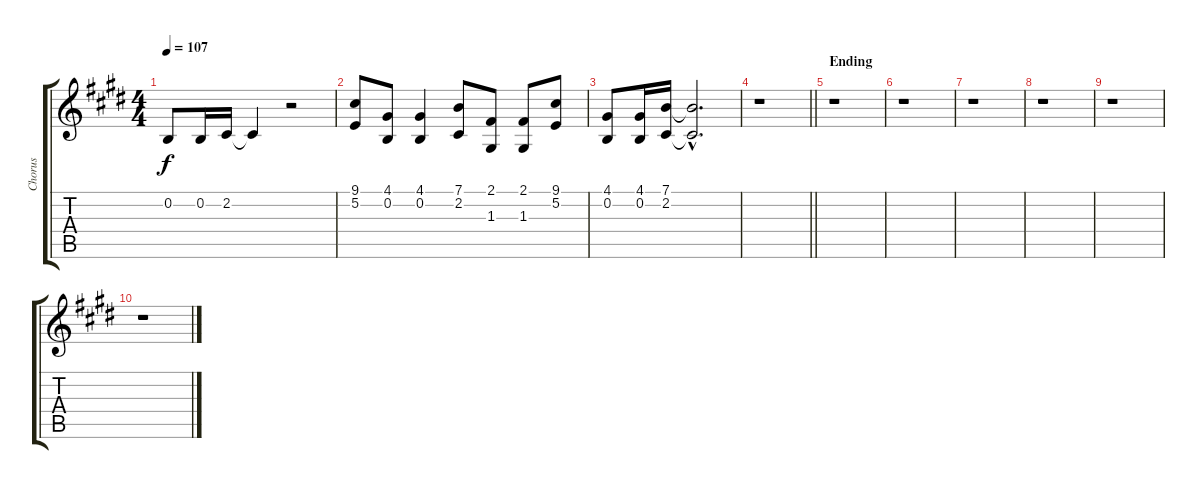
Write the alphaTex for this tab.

\track ("Chorus" "Chorus") {instrument sopranosax}
\staff {score tabs}
\tuning (E4 B3 G3 D3 A2 E2) {hide}
\ts (4 4)
\tempo 107
\clef g2
\ks e
0.2.8{dy f} 0.2.16 2.2.16 2.2{t}.4 r.2 |
(9.1 5.2).8 (4.1 0.2).8 (4.1 0.2).4 (7.1 2.2).8 (2.1 1.3).8 (2.1 1.3).8 (9.1 5.2).8 |
(4.1 0.2).8 (4.1 0.2).16 (7.1 2.2).16 (7.1{hac t} 2.2{hac t}).2{d} |
\barLineRight lightlight
r.1 |
\section ("" "Ending")
r.1 |
r.1 |
r.1 |
r.1 |
r.1 |
r.1
